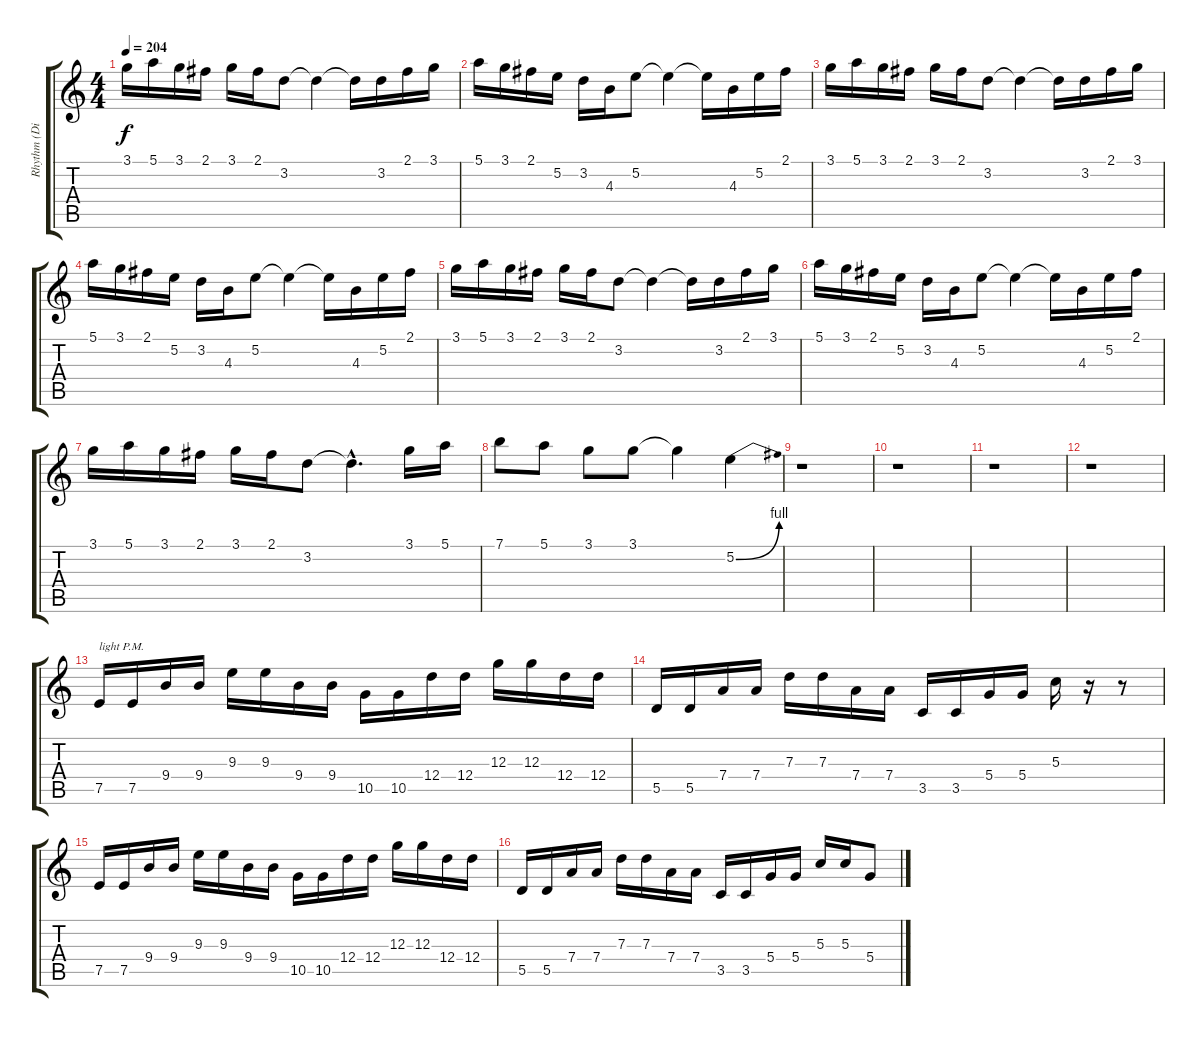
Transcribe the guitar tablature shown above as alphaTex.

\track ("Rhythm (Distortion)" "Rhythm (Di") {instrument distortionguitar}
\staff {score tabs}
\tuning (E4 B3 G3 D3 A2 E2) {hide}
\ts (4 4)
\tempo 204
\clef g2
\ks c
3.1.16{dy f} 5.1.16 3.1.16 2.1.16 3.1.16 2.1.16 3.2.8 3.2{t}.4 3.2{t}.16 3.2.16 2.1.16 3.1.16 |
5.1.16 3.1.16 2.1.16 5.2.16 3.2.16 4.3.16 5.2.8 5.2{t}.4 5.2{t}.16 4.3.16 5.2.16 2.1.16 |
3.1.16 5.1.16 3.1.16 2.1.16 3.1.16 2.1.16 3.2.8 3.2{t}.4 3.2{t}.16 3.2.16 2.1.16 3.1.16 |
5.1.16 3.1.16 2.1.16 5.2.16 3.2.16 4.3.16 5.2.8 5.2{t}.4 5.2{t}.16 4.3.16 5.2.16 2.1.16 |
3.1.16 5.1.16 3.1.16 2.1.16 3.1.16 2.1.16 3.2.8 3.2{t}.4 3.2{t}.16 3.2.16 2.1.16 3.1.16 |
5.1.16 3.1.16 2.1.16 5.2.16 3.2.16 4.3.16 5.2.8 5.2{t}.4 5.2{t}.16 4.3.16 5.2.16 2.1.16 |
3.1.16 5.1.16 3.1.16 2.1.16 3.1.16 2.1.16 3.2.8 3.2{hac t}.4{d} 3.1.16 5.1.16 |
7.1.8 5.1.8 3.1.8 3.1.8 3.1{t}.4 5.2{be (bend 0 0 60 4)}.4 |
r.1 |
r.1 |
r.1 |
r.1 |
7.5.16{txt "light P.M."} 7.5.16 9.4.16 9.4.16 9.3.16 9.3.16 9.4.16 9.4.16 10.5.16 10.5.16 12.4.16 12.4.16 12.3.16 12.3.16 12.4.16 12.4.16 |
5.5.16 5.5.16 7.4.16 7.4.16 7.3.16 7.3.16 7.4.16 7.4.16 3.5.16 3.5.16 5.4.16 5.4.16 5.3.16 r.16 r.8 |
7.5.16 7.5.16 9.4.16 9.4.16 9.3.16 9.3.16 9.4.16 9.4.16 10.5.16 10.5.16 12.4.16 12.4.16 12.3.16 12.3.16 12.4.16 12.4.16 |
5.5.16 5.5.16 7.4.16 7.4.16 7.3.16 7.3.16 7.4.16 7.4.16 3.5.16 3.5.16 5.4.16 5.4.16 5.3.16 5.3.16 5.4.8
